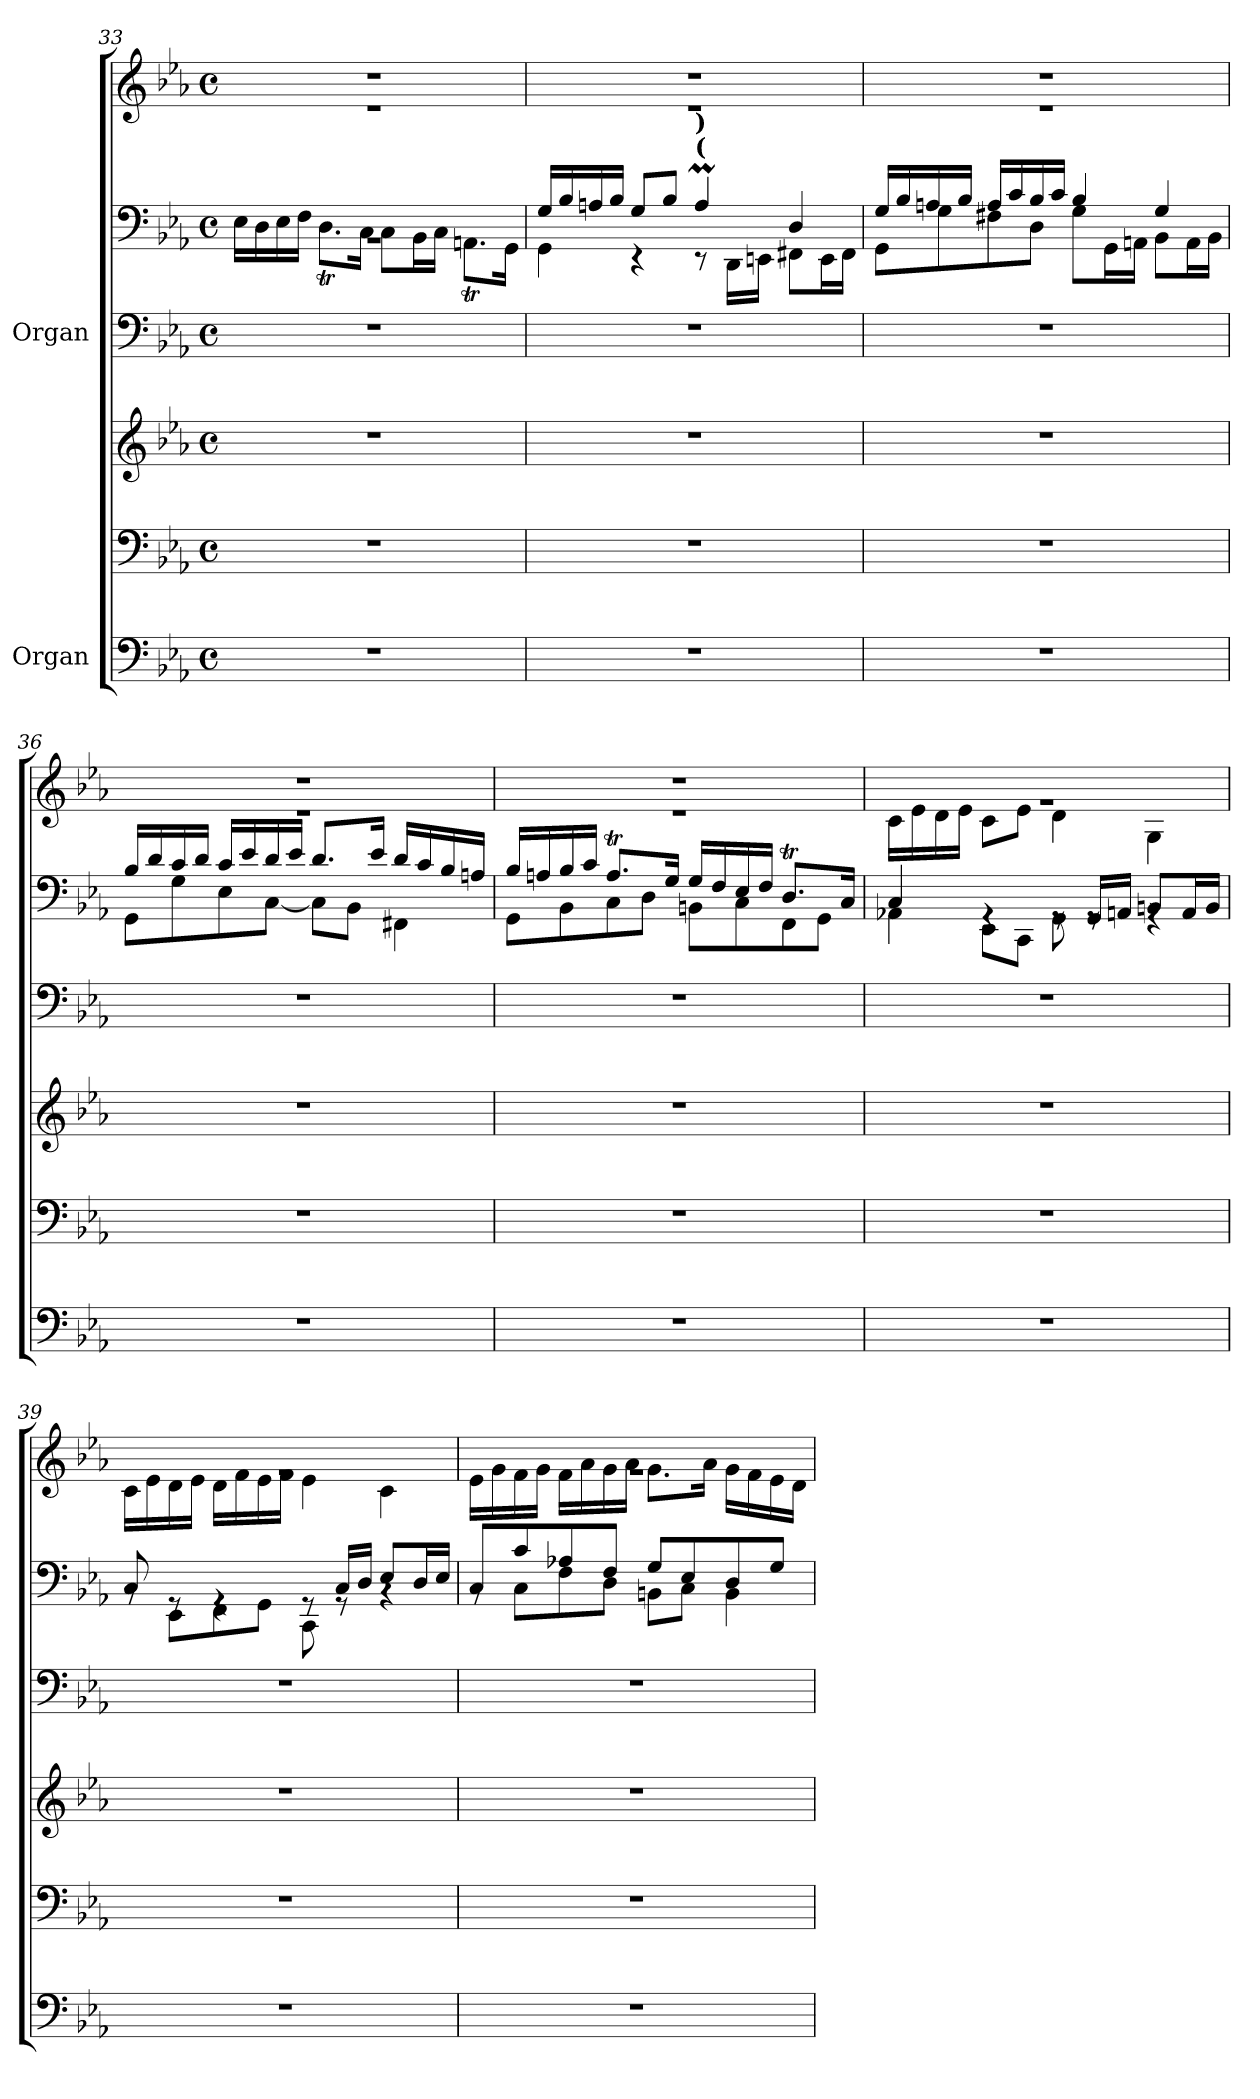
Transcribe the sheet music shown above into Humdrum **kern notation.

**kern	**kern	**kern	**kern	**kern	**kern
*part2	*part2	*part2	*part1	*part1	*part1
*staff6	*staff5	*staff4	*staff3	*staff2	*staff1
*I"Organ	*	*	*I"Organ	*	*
*clefF4	*clefF4	*clefG2	*clefF4	*clefF4	*clefG2
*k[b-e-a-]	*k[b-e-a-]	*k[b-e-a-]	*k[b-e-a-]	*k[b-e-a-]	*k[b-e-a-]
*M4/4	*M4/4	*M4/4	*M4/4	*M4/4	*M4/4
*met(c)	*met(c)	*met(c)	*met(c)	*met(c)	*met(c)
=33	=33	=33	=33	=33	=33
*	*	*	*	*^	*^
1r	1r	1r	1r	1rBB	16E-\LL	1re	1rdd
.	.	.	.	.	16D\	.	.
.	.	.	.	.	16E-\	.	.
.	.	.	.	.	16F\JJ	.	.
.	.	.	.	.	8.Dt\L	.	.
.	.	.	.	.	16C\Jk	.	.
.	.	.	.	.	8C\L	.	.
.	.	.	.	.	16BB-\L	.	.
.	.	.	.	.	16C\JJ	.	.
.	.	.	.	.	8.AAnt\L	.	.
.	.	.	.	.	16GG\Jk	.	.
!!LO:PB:g=z	!!
=34	=34	=34	=34	=34	=34	=34	=34
1r	1r	1r	1r	16G/LL	4GG\	1re	1rdd
.	.	.	.	16B-/	.	.	.
.	.	.	.	16An/	.	.	.
.	.	.	.	16B-/JJ	.	.	.
.	.	.	.	8G/L	4r	.	.
.	.	.	.	8B-/J	.	.	.
!	!	!	!	!LO:TX:a:B:t=(	!	!	!
!	!	!	!	!LO:TX:a:B:t=)	!	!	!
.	.	.	.	4Am/	8r	.	.
.	.	.	.	.	16DD\LL	.	.
.	.	.	.	.	16EEn\JJ	.	.
.	.	.	.	4D/	8FF#X\L	.	.
.	.	.	.	.	16EE\L	.	.
.	.	.	.	.	16FF#\JJ	.	.
=35	=35	=35	=35	=35	=35	=35	=35
1r	1r	1r	1r	16G/LL	8GG\L	1re	1rdd
.	.	.	.	16B-/	.	.	.
.	.	.	.	16An/	8G\	.	.
.	.	.	.	16B-/JJ	.	.	.
.	.	.	.	16A/LL	8F#X\	.	.
.	.	.	.	16c/	.	.	.
.	.	.	.	16B-/	8D\J	.	.
.	.	.	.	16c/JJ	.	.	.
.	.	.	.	4B-/	8G\L	.	.
.	.	.	.	.	16GG\L	.	.
.	.	.	.	.	16AAn\JJ	.	.
.	.	.	.	4G/	8BB-\L	.	.
.	.	.	.	.	16AA\L	.	.
.	.	.	.	.	16BB-\JJ	.	.
=36	=36	=36	=36	=36	=36	=36	=36
1r	1r	1r	1r	16B-/LL	8GG\L	1re	1rdd
.	.	.	.	16d/	.	.	.
.	.	.	.	16c/	8G\	.	.
.	.	.	.	16d/JJ	.	.	.
.	.	.	.	16c/LL	8E-\	.	.
.	.	.	.	16e-/	.	.	.
.	.	.	.	16d/	[8C\J	.	.
.	.	.	.	16e-/JJ	.	.	.
.	.	.	.	8.d/L	8C\L]	.	.
.	.	.	.	.	8BB-\J	.	.
.	.	.	.	16e-/Jk	.	.	.
.	.	.	.	16d/LL	4FF#X\	.	.
.	.	.	.	16c/	.	.	.
.	.	.	.	16B-/	.	.	.
.	.	.	.	16An/JJ	.	.	.
!!LO:PB:g=z	!!
=37	=37	=37	=37	=37	=37	=37	=37
1r	1r	1r	1r	16B-/LL	8GG\L	1re	1rdd
.	.	.	.	16An/	.	.	.
.	.	.	.	16B-/	8BB-\	.	.
.	.	.	.	16c/JJ	.	.	.
.	.	.	.	8.At/L	8C\	.	.
.	.	.	.	.	8D\J	.	.
.	.	.	.	16G/Jk	.	.	.
.	.	.	.	16G/LL	8BBn\L	.	.
.	.	.	.	16F/	.	.	.
.	.	.	.	16E-/	8C\	.	.
.	.	.	.	16F/JJ	.	.	.
.	.	.	.	8.Dt/L	8FF\	.	.
.	.	.	.	.	8GG\J	.	.
.	.	.	.	16C/Jk	.	.	.
=38	=38	=38	=38	=38	=38	=38	=38
1r	1r	1r	1r	4C/	4AA-X\	1rg	16c\LL
.	.	.	.	.	.	.	16e-\
.	.	.	.	.	.	.	16d\
.	.	.	.	.	.	.	16e-\JJ
.	.	.	.	4rGG	8EE-\L	.	8c\L
.	.	.	.	.	8CC\J	.	8e-\J
.	.	.	.	8rGG	8GG\	.	4d\
.	.	.	.	16GG/LL	8rGG	.	.
.	.	.	.	16AAn/JJ	.	.	.
.	.	.	.	8BBn/L	4rGG	.	4G\
.	.	.	.	16AA/L	.	.	.
.	.	.	.	16BB/JJ	.	.	.
=39	=39	=39	=39	=39	=39	=39	=39
1r	1r	1r	1r	8C/	8rBB	1rg	16c\LL
.	.	.	.	.	.	.	16e-\
.	.	.	.	8rGG	8EE-\L	.	16d\
.	.	.	.	.	.	.	16e-\JJ
.	.	.	.	4rGG	8FF\	.	16d\LL
.	.	.	.	.	.	.	16f\
.	.	.	.	.	8GG\J	.	16e-\
.	.	.	.	.	.	.	16f\JJ
.	.	.	.	8rGG	8CC\	.	4e-\
.	.	.	.	16C/LL	8rGG	.	.
.	.	.	.	16D/JJ	.	.	.
.	.	.	.	8E-/L	4rBB	.	4c\
.	.	.	.	16D/L	.	.	.
.	.	.	.	16E-/JJ	.	.	.
!!LO:PB:g=z	!!
=40	=40	=40	=40	=40	=40	=40	=40
1r	1r	1r	1r	8C/L	8rBB	1rg	16e-\LL
.	.	.	.	.	.	.	16g\
.	.	.	.	8c/	8C\L	.	16f\
.	.	.	.	.	.	.	16g\JJ
.	.	.	.	8A-X/	8F\	.	16f\LL
.	.	.	.	.	.	.	16a-\
.	.	.	.	8F/J	8D\J	.	16g\
.	.	.	.	.	.	.	16a-\JJ
.	.	.	.	8G/L	8BBn\L	.	8.g\L
.	.	.	.	8E-/	8C\J	.	.
.	.	.	.	.	.	.	16a-\Jk
.	.	.	.	8D/	4BB\	.	16g\LL
.	.	.	.	.	.	.	16f\
.	.	.	.	8G/J	.	.	16e-\
.	.	.	.	.	.	.	16d\JJ
*	*	*	*	*v	*v	*	*
*	*	*	*	*	*v	*v
=	=	=	=	=	=
*-	*-	*-	*-	*-	*-
